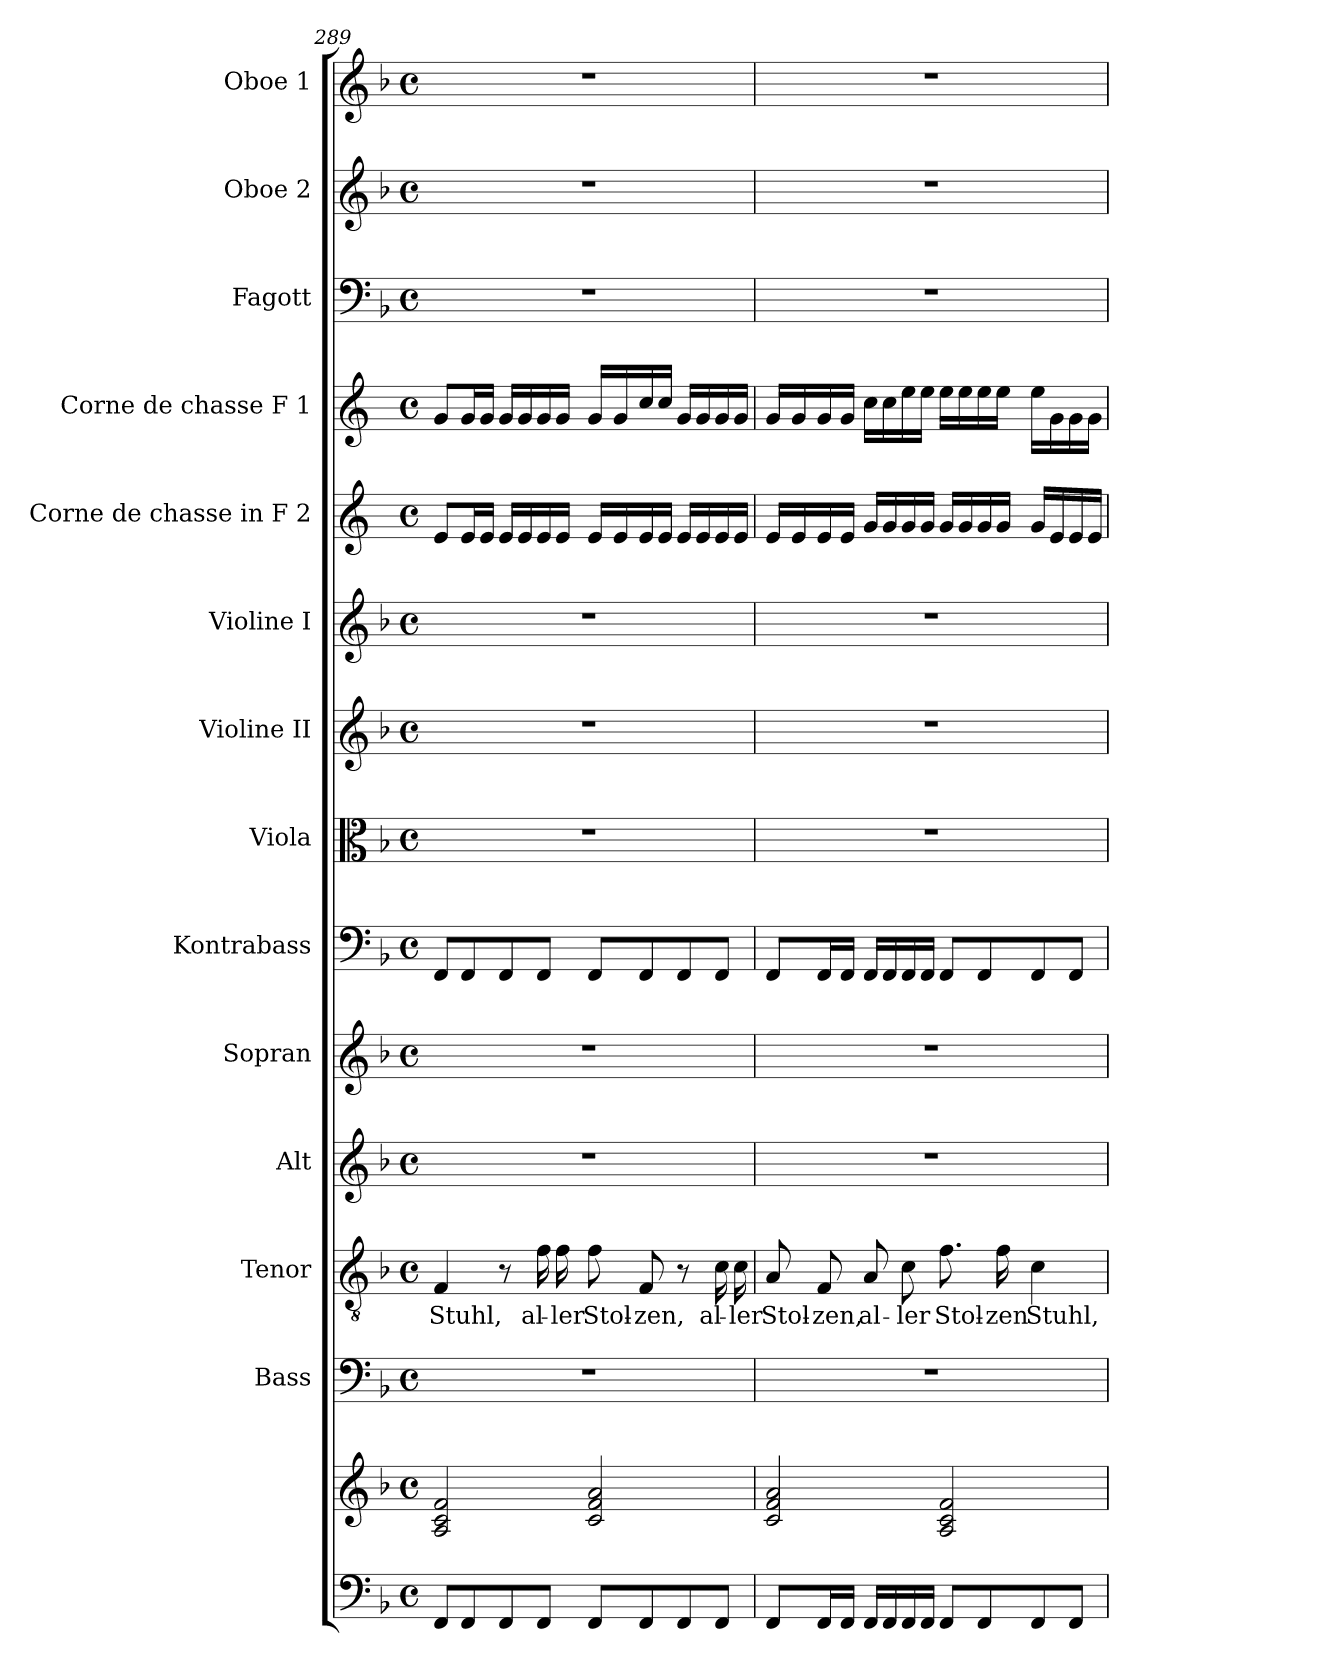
**kern	**kern	**kern	**kern	**text	**kern	**kern	**kern	**kern	**kern	**kern	**kern	**kern	**kern	**kern	**kern
*part14	*part14	*part13	*part12	*part12	*part11	*part10	*part9	*part8	*part7	*part6	*part5	*part4	*part3	*part2	*part1
*staff15	*staff14	*staff13	*staff12	*staff12	*staff11	*staff10	*staff9	*staff8	*staff7	*staff6	*staff5	*staff4	*staff3	*staff2	*staff1
*	*	*I"Bass	*I"Tenor	*	*I"Alt	*I"Sopran	*I"Kontrabass	*I"Viola	*I"Violine II	*I"Violine I	*I"Corne de chasse in F 2	*I"Corne de chasse F 1	*I"Fagott	*I"Oboe 2	*I"Oboe 1
*	*	*I'B.	*I'T.	*	*I'A.	*I'S.	*I'Kb.	*I'Vla.	*I'Vl. II	*I'Vl. I	*	*	*I'Fg.	*I'Ob. 2	*I'Ob. 1
!!LO:PB:g=z
*clefF4	*clefG2	*clefF4	*clefGv2	*	*clefG2	*clefG2	*clefF4	*clefC3	*clefG2	*clefG2	*clefG2	*clefG2	*clefF4	*clefG2	*clefG2
*	*	*	*	*	*	*	*ITrd7c12	*	*	*	*ITrd4c7	*ITrd4c7	*	*	*
*k[b-]	*k[b-]	*k[b-]	*k[b-]	*	*k[b-]	*k[b-]	*k[b-]	*k[b-]	*k[b-]	*k[b-]	*k[b-]	*k[b-]	*k[b-]	*k[b-]	*k[b-]
*F:	*F:	*F:	*F:	*	*F:	*F:	*F:	*F:	*F:	*F:	*F:	*F:	*F:	*F:	*F:
*M4/4	*M4/4	*M4/4	*M4/4	*	*M4/4	*M4/4	*M4/4	*M4/4	*M4/4	*M4/4	*M4/4	*M4/4	*M4/4	*M4/4	*M4/4
*met(c)	*met(c)	*met(c)	*met(c)	*	*met(c)	*met(c)	*met(c)	*met(c)	*met(c)	*met(c)	*met(c)	*met(c)	*met(c)	*met(c)	*met(c)
=289	=289	=289	=289	=289	=289	=289	=289	=289	=289	=289	=289	=289	=289	=289	=289
!	!	!	!	!LO:LY:b	!	!	!	!	!	!	!	!	!	!	!
8FF/L	2A/ 2c/ 2f/	1r	4F/	Stuhl,	1r	1r	8FFF/L	1r	1r	1r	8A/L	8c/L	1r	1r	1r
8FF/	.	.	.	.	.	.	8FFF/	.	.	.	16A/L	16c/L	.	.	.
.	.	.	.	.	.	.	.	.	.	.	16A/JJ	16c/JJ	.	.	.
8FF/	.	.	8r	.	.	.	8FFF/	.	.	.	16A/LL	16c/LL	.	.	.
.	.	.	.	.	.	.	.	.	.	.	16A/	16c/	.	.	.
!	!	!	!	!LO:LY:b	!	!	!	!	!	!	!	!	!	!	!
8FF/J	.	.	16f\	al-	.	.	8FFF/J	.	.	.	16A/	16c/	.	.	.
!	!	!	!	!LO:LY:b	!	!	!	!	!	!	!	!	!	!	!
.	.	.	16f\	-ler	.	.	.	.	.	.	16A/JJ	16c/JJ	.	.	.
!	!	!	!	!LO:LY:b	!	!	!	!	!	!	!	!	!	!	!
8FF/L	2c/ 2f/ 2a/	.	8f\	Stol-	.	.	8FFF/L	.	.	.	16A/LL	16c/LL	.	.	.
.	.	.	.	.	.	.	.	.	.	.	16A/	16c/	.	.	.
!	!	!	!	!LO:LY:b	!	!	!	!	!	!	!	!	!	!	!
8FF/	.	.	8F/	-zen,	.	.	8FFF/	.	.	.	16A/	16f/	.	.	.
.	.	.	.	.	.	.	.	.	.	.	16A/JJ	16f/JJ	.	.	.
8FF/	.	.	8r	.	.	.	8FFF/	.	.	.	16A/LL	16c/LL	.	.	.
.	.	.	.	.	.	.	.	.	.	.	16A/	16c/	.	.	.
!	!	!	!	!LO:LY:b	!	!	!	!	!	!	!	!	!	!	!
8FF/J	.	.	16c\	al-	.	.	8FFF/J	.	.	.	16A/	16c/	.	.	.
!	!	!	!	!LO:LY:b	!	!	!	!	!	!	!	!	!	!	!
.	.	.	16c\	-ler	.	.	.	.	.	.	16A/JJ	16c/JJ	.	.	.
=290	=290	=290	=290	=290	=290	=290	=290	=290	=290	=290	=290	=290	=290	=290	=290
!	!	!	!	!LO:LY:b	!	!	!	!	!	!	!	!	!	!	!
8FF/L	2c/ 2f/ 2a/	1r	8A/	Stol-	1r	1r	8FFF/L	1r	1r	1r	16A/LL	16c/LL	1r	1r	1r
.	.	.	.	.	.	.	.	.	.	.	16A/	16c/	.	.	.
!	!	!	!	!LO:LY:b	!	!	!	!	!	!	!	!	!	!	!
16FF/L	.	.	8F/	-zen,	.	.	16FFF/L	.	.	.	16A/	16c/	.	.	.
16FF/JJ	.	.	.	.	.	.	16FFF/JJ	.	.	.	16A/JJ	16c/JJ	.	.	.
!	!	!	!	!LO:LY:b	!	!	!	!	!	!	!	!	!	!	!
16FF/LL	.	.	8A/	al-	.	.	16FFF/LL	.	.	.	16c/LL	16f\LL	.	.	.
16FF/	.	.	.	.	.	.	16FFF/	.	.	.	16c/	16f\	.	.	.
!	!	!	!	!LO:LY:b	!	!	!	!	!	!	!	!	!	!	!
16FF/	.	.	8c\	-ler	.	.	16FFF/	.	.	.	16c/	16a\	.	.	.
16FF/JJ	.	.	.	.	.	.	16FFF/JJ	.	.	.	16c/JJ	16a\JJ	.	.	.
!	!	!	!	!LO:LY:b	!	!	!	!	!	!	!	!	!	!	!
8FF/L	2A/ 2c/ 2f/	.	8.f\	Stol-	.	.	8FFF/L	.	.	.	16c/LL	16a\LL	.	.	.
.	.	.	.	.	.	.	.	.	.	.	16c/	16a\	.	.	.
8FF/	.	.	.	.	.	.	8FFF/	.	.	.	16c/	16a\	.	.	.
!	!	!	!	!LO:LY:b	!	!	!	!	!	!	!	!	!	!	!
.	.	.	16f\	-zen	.	.	.	.	.	.	16c/JJ	16a\JJ	.	.	.
!	!	!	!	!LO:LY:b	!	!	!	!	!	!	!	!	!	!	!
8FF/	.	.	4c\	Stuhl,	.	.	8FFF/	.	.	.	16c/LL	16a\LL	.	.	.
.	.	.	.	.	.	.	.	.	.	.	16A/	16c\	.	.	.
8FF/J	.	.	.	.	.	.	8FFF/J	.	.	.	16A/	16c\	.	.	.
.	.	.	.	.	.	.	.	.	.	.	16A/JJ	16c\JJ	.	.	.
=	=	=	=	=	=	=	=	=	=	=	=	=	=	=	=
*-	*-	*-	*-	*-	*-	*-	*-	*-	*-	*-	*-	*-	*-	*-	*-
